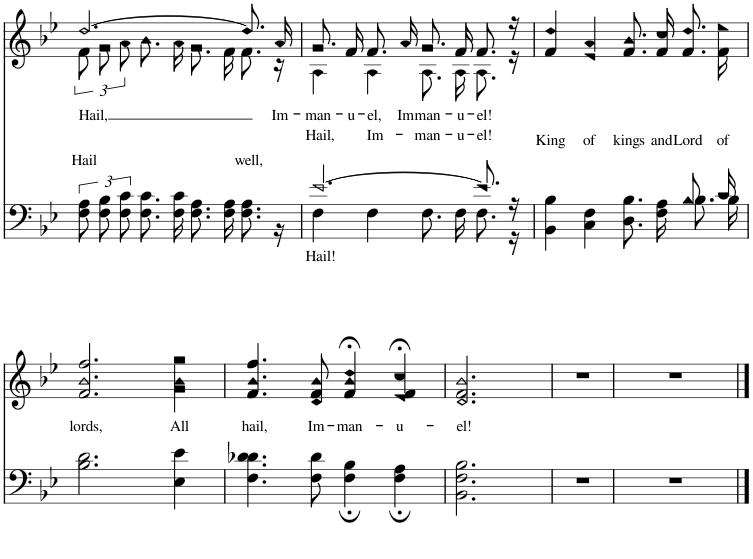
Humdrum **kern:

**kern	**text	**kern	**text	**text
*part1	*part1	*part1	*part1	*part1
*staff2	*staff2	*staff1	*staff1	*staff1
*I"Piano	*	*	*	*
*I'Pno	*	*	*	*
!!LO:PB:g=z
*clefF4	*	*clefG2	*	*
*k[b-e-]	*	*k[b-e-]	*	*
*M4/4	*	*M4/4	*	*
=69	=69	=69	=69	=69
*^	*	*	*	*
!	!	!	!	!LO:LY:b	!LO:LY:b
*	*	*	*^	*	*
1ryy	12F\ 12A\L	.	[2.dd/	12f\L	Hail,	Hail
.	12F\ 12B-\	.	.	12g\	.	.
.	12F\ 12c\J	.	.	12a\J	.	.
.	8.F\ 8.c\L	.	.	8.b-\L	.	.
.	16F\ 16c\Jk	.	.	16a\Jk	.	.
.	8.F\ 8.A\L	.	.	8.g\L	.	.
.	16F\ 16A\Jk	.	.	16f\Jk	.	.
!	!	!	!	!	!	!LO:LY:b
.	8.F\ 8.A\	.	8.dd/L]	8.f\	.	well,
!	!	!	!	!	!LO:LY:b	!
.	16r	.	16a/Jk	16r	Im-	.
=70	=70	=70	=70	=70	=70	=70
!	!	!LO:LY:b	!	!	!LO:LY:b	!LO:LY:b
*	*^	*	*	*	*	*
1ryy	[2.e-/	4F\	Hail!	8.g/L	4A\	-man-	Hail,
!	!	!	!	!	!	!LO:LY:b	!
.	.	.	.	16f/Jk	.	-u-	.
!	!	!	!	!	!	!LO:LY:b	!LO:LY:b
.	.	4F\	.	8.f/L	4A\	-el,	Im-
!	!	!	!	!	!	!LO:LY:b	!
.	.	.	.	16a/Jk	.	Im-	.
!	!	!	!	!	!	!LO:LY:b	!LO:LY:b
.	.	8.F\L	.	8.g/L	8.A\L	-man-	-man-
!	!	!	!	!	!	!LO:LY:b	!LO:LY:b
.	.	16F\Jk	.	16f/Jk	16A\Jk	-u-	-u-
!	!	!	!	!	!	!LO:LY:b	!LO:LY:b
.	8.e-/]	8.F\	.	8.f/	8.A\	-el!	-el!
.	16r	16r	.	16r	16r	.	.
=71	=71	=71	=71	=71	=71	=71	=71
!	!	!	!	!	!	!LO:LY:b	!
*	*	*	*	*v	*v	*	*
1ryy	2.ryy	4BB-\ 4B-\	.	4f/ 4dd/	King	.
!	!	!	!	!	!LO:LY:b	!
.	.	4C\ 4F\	.	4e-/ 4a/	of	.
!	!	!	!	!	!LO:LY:b	!
.	.	8.D\ 8.B-\L	.	8.f/ 8.b-/L	kings	.
!	!	!	!	!	!LO:LY:b	!
.	.	16F\ 16A\Jk	.	16f/ 16cc/Jk	and	.
!	!	!	!	!	!LO:LY:b	!
.	8.B-/L	8.B-\L	.	8.f\ 8.dd\L	Lord	.
!	!	!	!	!	!LO:LY:b	!
.	16c/Jk	16B-\Jk	.	16f\ 16ee-\Jk	of	.
!!LO:LB:g=z
=72	=72	=72	=72	=72	=72	=72
!	!	!	!	!	!LO:LY:b	!
*	*v	*v	*	*	*	*
1ryy	2.B-\ 2.d\	.	2.f/ 2.b-/ 2.ff/	lords,	.
!	!	!	!	!LO:LY:b	!
.	4E-\ 4e-\	.	4g\ 4b-\ 4gg\	All	.
=73	=73	=73	=73	=73	=73
!	!	!	!	!LO:LY:b	!
1ryy	4.F\ 4.d-X\ 4.d-\	.	4.f/ 4.b-/ 4.ff/	hail,	.
!	!	!	!	!LO:LY:b	!
.	8F\ 8d-\	.	8d/ 8f/ 8b-/	Im-	.
!	!	!	!	!LO:LY:b	!
.	4F\; 4B-\;	.	4f/;< 4b-/;< 4dd/;<	-man-	.
!	!	!	!	!LO:LY:b	!
.	4F\; 4A\;	.	4e-/;< 4f/;< 4cc/;<	-u-	.
=74	=74	=74	=74	=74	=74
!	!	!	!	!LO:LY:b	!
2.ryy	2.BB-\ 2.F\ 2.B-\	.	2.d/ 2.f/ 2.b-/	-el!	.
*v	*v	*	*	*	*
=75	=75	=75	=75	=75
4r	.	1r	.	.
2.ryy	.	.	.	.
=76	=76	=76	=76	=76
1r	.	1r	.	.
==	==	==	==	==
*-	*-	*-	*-	*-
